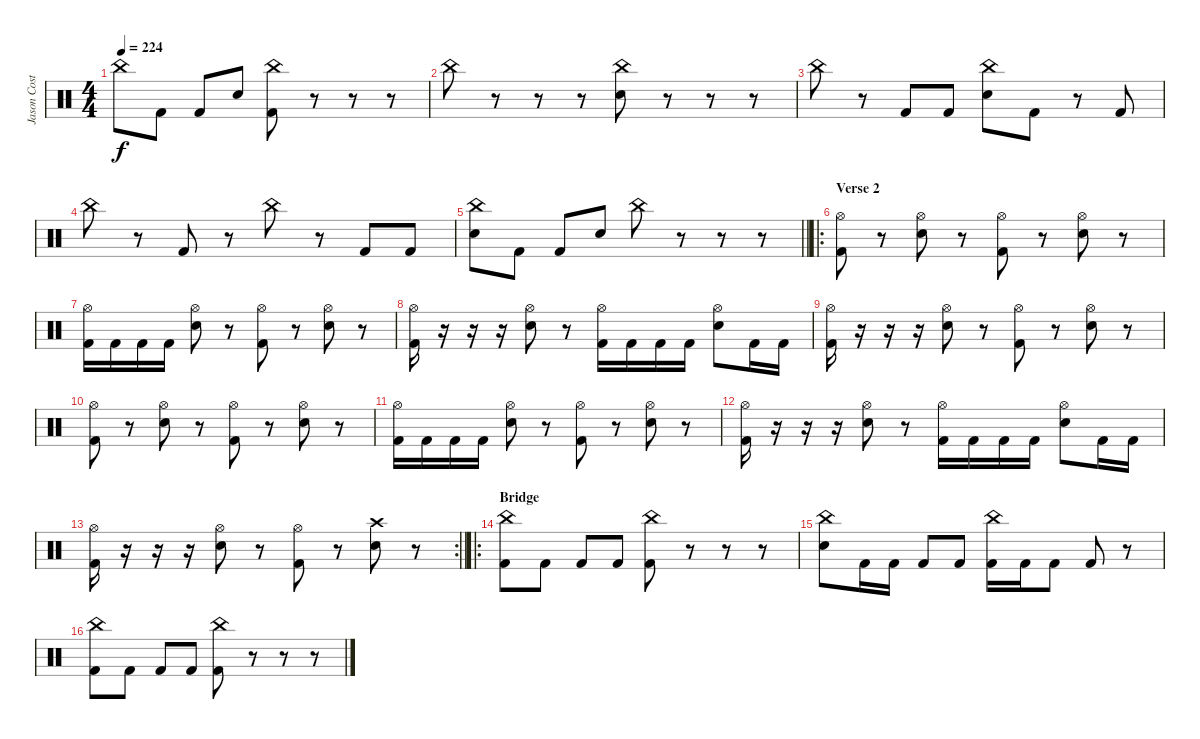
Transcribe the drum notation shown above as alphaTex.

\track ("Jason Costa" "Jason Cost") {instrument percussion}
\staff {score}
\articulation defaults
\ts (4 4)
\tempo 224
\clef neutral
\ks c "China (hit)".8{dy f} "Kick (hit) 2".8 "Kick (hit) 2".8 "Electric Snare (hit)".8
("China (hit)" "Kick (hit) 2").8 r.8 r.8 r.8 |
"China (hit)".8 r.8 r.8 r.8 ("China (hit)" "Electric Snare (hit)").8 r.8 r.8 r.8 |
"China (hit)".8 r.8 "Kick (hit) 2".8 "Kick (hit) 2".8 ("China (hit)" "Electric Snare (hit)").8 "Kick (hit) 2".8 r.8 "Kick (hit) 2".8 |
"China (hit)".8 r.8 "Kick (hit) 2".8 r.8 "China (hit)".8 r.8 "Kick (hit) 2".8 "Kick (hit) 2".8 |
\barLineRight lightlight
("China (hit)" "Electric Snare (hit)").8 "Kick (hit) 2".8 "Kick (hit) 2".8 "Electric Snare (hit)".8 "China (hit)".8 r.8 r.8 r.8 |
\ro
\section ("" "Verse 2")
("Hi-Hat (open)" "Kick (hit) 2").8 r.8 ("Hi-Hat (open)" "Snare (hit) 2").8 r.8 ("Hi-Hat (open)" "Kick (hit) 2").8 r.8 ("Hi-Hat (open)" "Snare (hit) 2").8 r.8 |
("Hi-Hat (open)" "Kick (hit) 2").16 "Kick (hit) 2".16 "Kick (hit) 2".16 "Kick (hit) 2".16 ("Hi-Hat (open)" "Snare (hit) 2").8 r.8 ("Hi-Hat (open)" "Kick (hit) 2").8 r.8 ("Hi-Hat (open)" "Snare (hit) 2").8 r.8 |
("Hi-Hat (open)" "Kick (hit) 2").16 r.16 r.16 r.16 ("Hi-Hat (open)" "Snare (hit) 2").8 r.8 ("Hi-Hat (open)" "Kick (hit) 2").16 "Kick (hit) 2".16 "Kick (hit) 2".16 "Kick (hit) 2".16 ("Hi-Hat (open)" "Snare (hit) 2").8 "Kick (hit) 2".16 "Kick (hit) 2".16 |
("Hi-Hat (open)" "Kick (hit) 2").16 r.16 r.16 r.16 ("Hi-Hat (open)" "Snare (hit) 2").8 r.8 ("Hi-Hat (open)" "Kick (hit) 2").8 r.8 ("Hi-Hat (open)" "Snare (hit) 2").8 r.8 |
("Hi-Hat (open)" "Kick (hit) 2").8 r.8 ("Hi-Hat (open)" "Snare (hit) 2").8 r.8 ("Hi-Hat (open)" "Kick (hit) 2").8 r.8 ("Hi-Hat (open)" "Snare (hit) 2").8 r.8 |
("Hi-Hat (open)" "Kick (hit) 2").16 "Kick (hit) 2".16 "Kick (hit) 2".16 "Kick (hit) 2".16 ("Hi-Hat (open)" "Snare (hit) 2").8 r.8 ("Hi-Hat (open)" "Kick (hit) 2").8 r.8 ("Hi-Hat (open)" "Snare (hit) 2").8 r.8 |
("Hi-Hat (open)" "Kick (hit) 2").16 r.16 r.16 r.16 ("Hi-Hat (open)" "Snare (hit) 2").8 r.8 ("Hi-Hat (open)" "Kick (hit) 2").16 "Kick (hit) 2".16 "Kick (hit) 2".16 "Kick (hit) 2".16 ("Hi-Hat (open)" "Snare (hit) 2").8 "Kick (hit) 2".16 "Kick (hit) 2".16 |
\rc 2
\barLineRight lightlight
("Hi-Hat (open)" "Kick (hit) 2").16 r.16 r.16 r.16 ("Hi-Hat (open)" "Snare (hit) 2").8 r.8 ("Hi-Hat (open)" "Kick (hit) 2").8 r.8 ("Crash high (hit)" "Snare (hit) 2").8 r.8 |
\ro
\section ("" "Bridge")
("China (hit)" "Kick (hit) 2").8 "Kick (hit) 2".8 "Kick (hit) 2".8 "Kick (hit) 2".8 ("China (hit)" "Kick (hit) 2").8 r.8 r.8 r.8 |
("China (hit)" "Electric Snare (hit)").8 "Kick (hit) 2".16 "Kick (hit) 2".16 "Kick (hit) 2".8 "Kick (hit) 2".8 ("China (hit)" "Kick (hit) 2").16 "Kick (hit) 2".16 "Kick (hit) 2".8 "Kick (hit) 2".8 r.8 |
("China (hit)" "Kick (hit) 2").8 "Kick (hit) 2".8 "Kick (hit) 2".8 "Kick (hit) 2".8 ("China (hit)" "Kick (hit) 2").8 r.8 r.8 r.8
